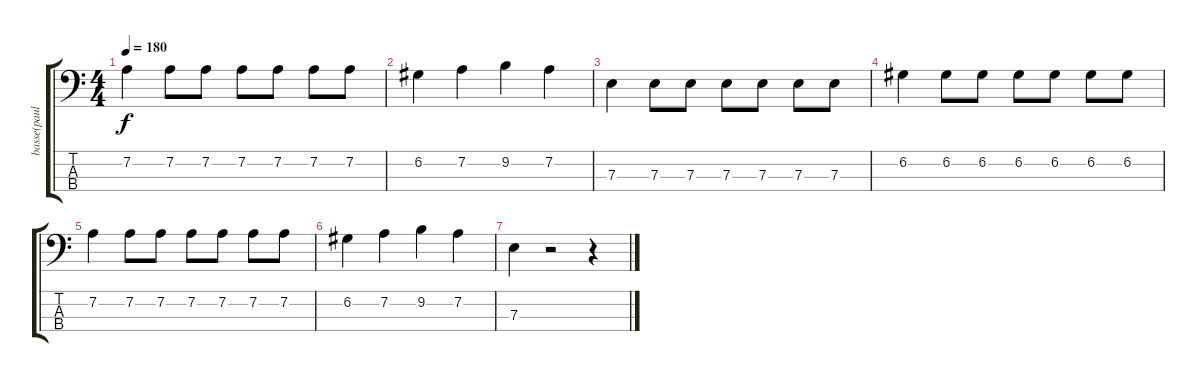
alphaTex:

\track ("basse(paul)" "basse(paul") {instrument electricbasspick}
\staff {score tabs}
\tuning (G2 D2 A1 E1) {hide}
\ts (4 4)
\tempo 180
\clef f4
\ks c
7.2.4{dy f} 7.2.8 7.2.8 7.2.8 7.2.8 7.2.8 7.2.8 |
6.2.4 7.2.4 9.2.4 7.2.4 |
7.3.4 7.3.8 7.3.8 7.3.8 7.3.8 7.3.8 7.3.8 |
6.2.4 6.2.8 6.2.8 6.2.8 6.2.8 6.2.8 6.2.8 |
7.2.4 7.2.8 7.2.8 7.2.8 7.2.8 7.2.8 7.2.8 |
6.2.4 7.2.4 9.2.4 7.2.4 |
7.3.4 r.2 r.4
